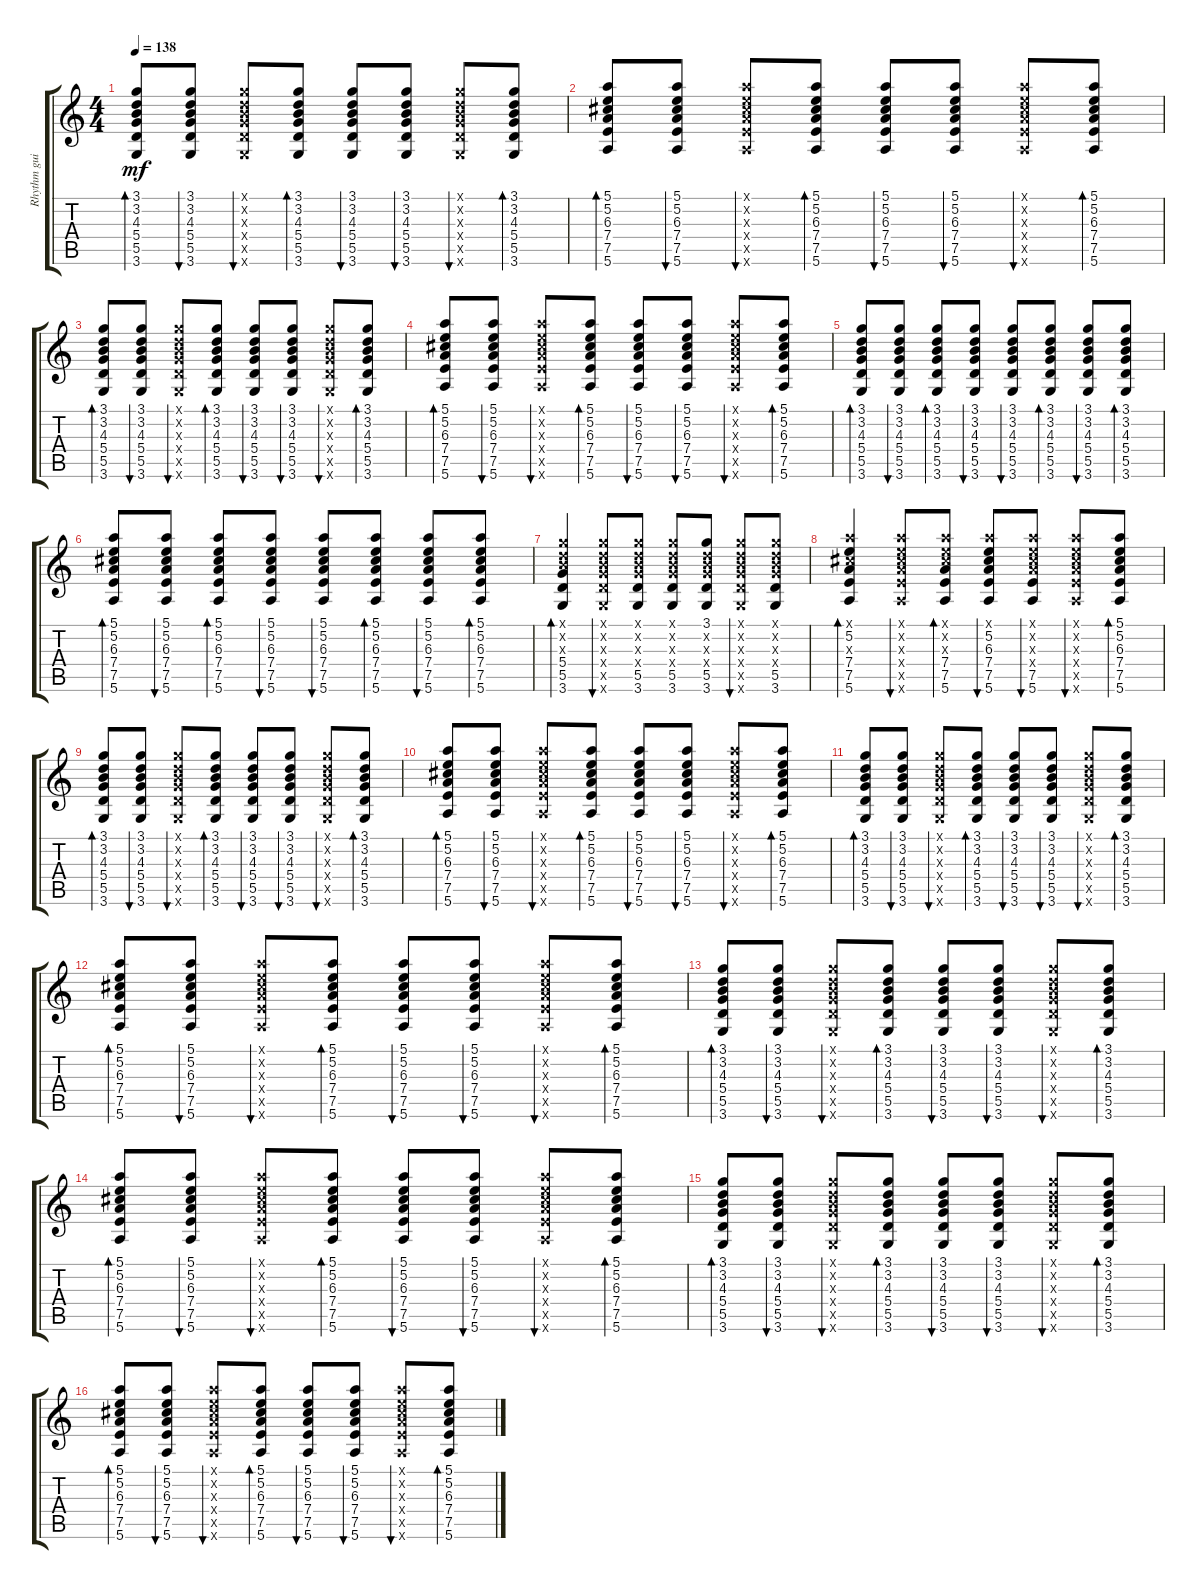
\track ("Rhythm guitar" "Rhythm gui") {instrument acousticguitarsteel}
\staff {score tabs}
\tuning (E4 B3 G3 D3 A2 E2) {hide}
\ts (4 4)
\tempo 138
\clef g2
\ks c
(3.1 3.2 4.3 5.4 5.5 3.6).8{bd 60 dy mf} (3.1 3.2 4.3 5.4 5.5 3.6).8{bu 60} (3.1{x} 3.2{x} 4.3{x} 5.4{x} 5.5{x} 3.6{x}).8{bu 60} (3.1 3.2 4.3 5.4 5.5 3.6).8{bd 60} (3.1 3.2 4.3 5.4 5.5 3.6).8{bu 60} (3.1 3.2 4.3 5.4 5.5 3.6).8{bu 60} (3.1{x} 3.2{x} 4.3{x} 5.4{x} 5.5{x} 3.6{x}).8{bu 60} (3.1 3.2 4.3 5.4 5.5 3.6).8{bd 60} |
(5.1 5.2 6.3 7.4 7.5 5.6).8{bd 60} (5.1 5.2 6.3 7.4 7.5 5.6).8{bu 60} (5.1{x} 5.2{x} 6.3{x} 7.4{x} 7.5{x} 5.6{x}).8{bu 60} (5.1 5.2 6.3 7.4 7.5 5.6).8{bd 60} (5.1 5.2 6.3 7.4 7.5 5.6).8{bu 60} (5.1 5.2 6.3 7.4 7.5 5.6).8{bu 60} (5.1{x} 5.2{x} 6.3{x} 7.4{x} 7.5{x} 5.6{x}).8{bu 60} (5.1 5.2 6.3 7.4 7.5 5.6).8{bd 60} |
(3.1 3.2 4.3 5.4 5.5 3.6).8{bd 60} (3.1 3.2 4.3 5.4 5.5 3.6).8{bu 60} (3.1{x} 3.2{x} 4.3{x} 5.4{x} 5.5{x} 3.6{x}).8{bu 60} (3.1 3.2 4.3 5.4 5.5 3.6).8{bd 60} (3.1 3.2 4.3 5.4 5.5 3.6).8{bu 60} (3.1 3.2 4.3 5.4 5.5 3.6).8{bu 60} (3.1{x} 3.2{x} 4.3{x} 5.4{x} 5.5{x} 3.6{x}).8{bu 60} (3.1 3.2 4.3 5.4 5.5 3.6).8{bd 60} |
(5.1 5.2 6.3 7.4 7.5 5.6).8{bd 60} (5.1 5.2 6.3 7.4 7.5 5.6).8{bu 60} (5.1{x} 5.2{x} 6.3{x} 7.4{x} 7.5{x} 5.6{x}).8{bu 60} (5.1 5.2 6.3 7.4 7.5 5.6).8{bd 60} (5.1 5.2 6.3 7.4 7.5 5.6).8{bu 60} (5.1 5.2 6.3 7.4 7.5 5.6).8{bu 60} (5.1{x} 5.2{x} 6.3{x} 7.4{x} 7.5{x} 5.6{x}).8{bu 60} (5.1 5.2 6.3 7.4 7.5 5.6).8{bd 60} |
(3.1 3.2 4.3 5.4 5.5 3.6).8{bd 60} (3.1 3.2 4.3 5.4 5.5 3.6).8{bu 60} (3.1 3.2 4.3 5.4 5.5 3.6).8{bd 60} (3.1 3.2 4.3 5.4 5.5 3.6).8{bu 60} (3.1 3.2 4.3 5.4 5.5 3.6).8{bu 60} (3.1 3.2 4.3 5.4 5.5 3.6).8{bd 60} (3.1 3.2 4.3 5.4 5.5 3.6).8{bu 60} (3.1 3.2 4.3 5.4 5.5 3.6).8{bd 60} |
(5.1 5.2 6.3 7.4 7.5 5.6).8{bd 60} (5.1 5.2 6.3 7.4 7.5 5.6).8{bu 60} (5.1 5.2 6.3 7.4 7.5 5.6).8{bd 60} (5.1 5.2 6.3 7.4 7.5 5.6).8{bu 60} (5.1 5.2 6.3 7.4 7.5 5.6).8{bu 60} (5.1 5.2 6.3 7.4 7.5 5.6).8{bd 60} (5.1 5.2 6.3 7.4 7.5 5.6).8{bu 60} (5.1 5.2 6.3 7.4 7.5 5.6).8{bd 60} |
(3.1{x} 3.2{x} 4.3{x} 5.4 5.5 3.6).4{bd 60} (3.1{x} 3.2{x} 4.3{x} 5.4{x} 5.5{x} 3.6{x}).8{bu 60} (3.1{x} 3.2{x} 4.3{x} 5.4{x} 5.5 3.6).8 (3.1{x} 3.2{x} 4.3{x} 5.4{x} 5.5 3.6).8 (3.1 3.2{x} 4.3{x} 5.4{x} 5.5 3.6).8 (3.1{x} 3.2{x} 4.3{x} 5.4{x} 5.5{x} 3.6{x}).8{bu 60} (3.1{x} 3.2{x} 4.3{x} 5.4{x} 5.5 3.6).8 |
(5.1{x} 5.2 6.3{x} 7.4 7.5 5.6).4{bd 60} (5.1{x} 5.2{x} 6.3{x} 7.4{x} 7.5{x} 5.6{x}).8{bu 60} (5.1{x} 5.2{x} 6.3{x} 7.4 7.5 5.6).8{bd 60} (5.1{x} 5.2 6.3 7.4 7.5 5.6).8{bu 60} (5.1{x} 5.2{x} 6.3{x} 7.4{x} 7.5 5.6).8{bu 60} (5.1{x} 5.2{x} 6.3{x} 7.4{x} 7.5{x} 5.6{x}).8{bu 60} (5.1 5.2 6.3 7.4 7.5 5.6).8{bd 60} |
(3.1 3.2 4.3 5.4 5.5 3.6).8{bd 60} (3.1 3.2 4.3 5.4 5.5 3.6).8{bu 60} (3.1{x} 3.2{x} 4.3{x} 5.4{x} 5.5{x} 3.6{x}).8{bu 60} (3.1 3.2 4.3 5.4 5.5 3.6).8{bd 60} (3.1 3.2 4.3 5.4 5.5 3.6).8{bu 60} (3.1 3.2 4.3 5.4 5.5 3.6).8{bu 60} (3.1{x} 3.2{x} 4.3{x} 5.4{x} 5.5{x} 3.6{x}).8{bu 60} (3.1 3.2 4.3 5.4 5.5 3.6).8{bd 60} |
(5.1 5.2 6.3 7.4 7.5 5.6).8{bd 60} (5.1 5.2 6.3 7.4 7.5 5.6).8{bu 60} (5.1{x} 5.2{x} 6.3{x} 7.4{x} 7.5{x} 5.6{x}).8{bu 60} (5.1 5.2 6.3 7.4 7.5 5.6).8{bd 60} (5.1 5.2 6.3 7.4 7.5 5.6).8{bu 60} (5.1 5.2 6.3 7.4 7.5 5.6).8{bu 60} (5.1{x} 5.2{x} 6.3{x} 7.4{x} 7.5{x} 5.6{x}).8{bu 60} (5.1 5.2 6.3 7.4 7.5 5.6).8{bd 60} |
(3.1 3.2 4.3 5.4 5.5 3.6).8{bd 60} (3.1 3.2 4.3 5.4 5.5 3.6).8{bu 60} (3.1{x} 3.2{x} 4.3{x} 5.4{x} 5.5{x} 3.6{x}).8{bu 60} (3.1 3.2 4.3 5.4 5.5 3.6).8{bd 60} (3.1 3.2 4.3 5.4 5.5 3.6).8{bu 60} (3.1 3.2 4.3 5.4 5.5 3.6).8{bu 60} (3.1{x} 3.2{x} 4.3{x} 5.4{x} 5.5{x} 3.6{x}).8{bu 60} (3.1 3.2 4.3 5.4 5.5 3.6).8{bd 60} |
(5.1 5.2 6.3 7.4 7.5 5.6).8{bd 60} (5.1 5.2 6.3 7.4 7.5 5.6).8{bu 60} (5.1{x} 5.2{x} 6.3{x} 7.4{x} 7.5{x} 5.6{x}).8{bu 60} (5.1 5.2 6.3 7.4 7.5 5.6).8{bd 60} (5.1 5.2 6.3 7.4 7.5 5.6).8{bu 60} (5.1 5.2 6.3 7.4 7.5 5.6).8{bu 60} (5.1{x} 5.2{x} 6.3{x} 7.4{x} 7.5{x} 5.6{x}).8{bu 60} (5.1 5.2 6.3 7.4 7.5 5.6).8{bd 60} |
(3.1 3.2 4.3 5.4 5.5 3.6).8{bd 60} (3.1 3.2 4.3 5.4 5.5 3.6).8{bu 60} (3.1{x} 3.2{x} 4.3{x} 5.4{x} 5.5{x} 3.6{x}).8{bu 60} (3.1 3.2 4.3 5.4 5.5 3.6).8{bd 60} (3.1 3.2 4.3 5.4 5.5 3.6).8{bu 60} (3.1 3.2 4.3 5.4 5.5 3.6).8{bu 60} (3.1{x} 3.2{x} 4.3{x} 5.4{x} 5.5{x} 3.6{x}).8{bu 60} (3.1 3.2 4.3 5.4 5.5 3.6).8{bd 60} |
(5.1 5.2 6.3 7.4 7.5 5.6).8{bd 60} (5.1 5.2 6.3 7.4 7.5 5.6).8{bu 60} (5.1{x} 5.2{x} 6.3{x} 7.4{x} 7.5{x} 5.6{x}).8{bu 60} (5.1 5.2 6.3 7.4 7.5 5.6).8{bd 60} (5.1 5.2 6.3 7.4 7.5 5.6).8{bu 60} (5.1 5.2 6.3 7.4 7.5 5.6).8{bu 60} (5.1{x} 5.2{x} 6.3{x} 7.4{x} 7.5{x} 5.6{x}).8{bu 60} (5.1 5.2 6.3 7.4 7.5 5.6).8{bd 60} |
(3.1 3.2 4.3 5.4 5.5 3.6).8{bd 60} (3.1 3.2 4.3 5.4 5.5 3.6).8{bu 60} (3.1{x} 3.2{x} 4.3{x} 5.4{x} 5.5{x} 3.6{x}).8{bu 60} (3.1 3.2 4.3 5.4 5.5 3.6).8{bd 60} (3.1 3.2 4.3 5.4 5.5 3.6).8{bu 60} (3.1 3.2 4.3 5.4 5.5 3.6).8{bu 60} (3.1{x} 3.2{x} 4.3{x} 5.4{x} 5.5{x} 3.6{x}).8{bu 60} (3.1 3.2 4.3 5.4 5.5 3.6).8{bd 60} |
(5.1 5.2 6.3 7.4 7.5 5.6).8{bd 60} (5.1 5.2 6.3 7.4 7.5 5.6).8{bu 60} (5.1{x} 5.2{x} 6.3{x} 7.4{x} 7.5{x} 5.6{x}).8{bu 60} (5.1 5.2 6.3 7.4 7.5 5.6).8{bd 60} (5.1 5.2 6.3 7.4 7.5 5.6).8{bu 60} (5.1 5.2 6.3 7.4 7.5 5.6).8{bu 60} (5.1{x} 5.2{x} 6.3{x} 7.4{x} 7.5{x} 5.6{x}).8{bu 60} (5.1 5.2 6.3 7.4 7.5 5.6).8{bd 60}
